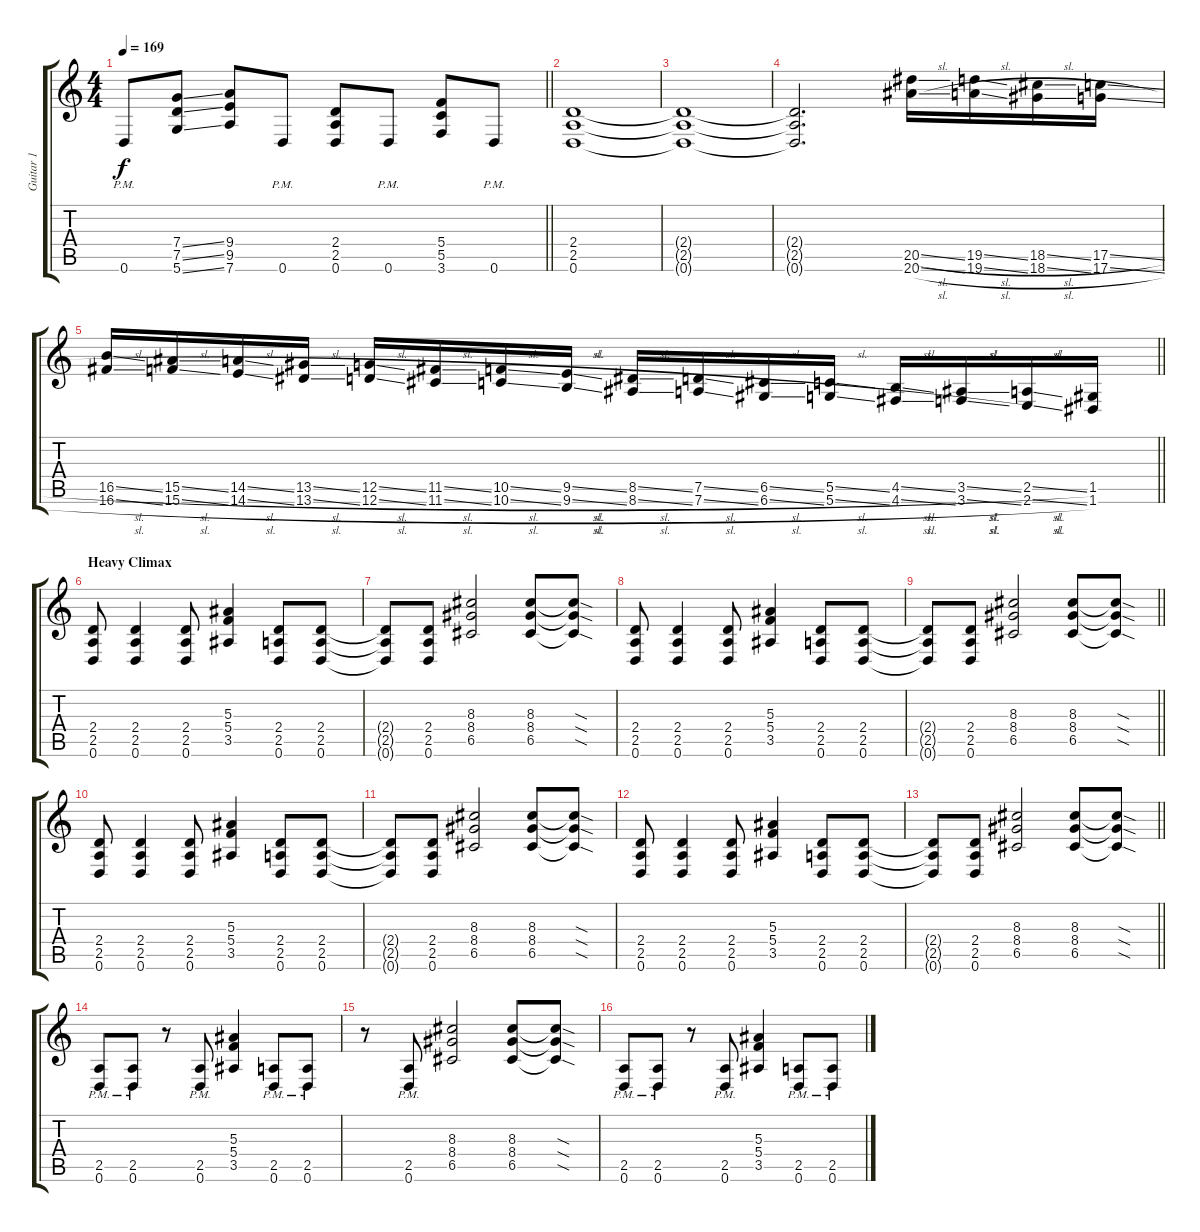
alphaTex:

\track ("Guitar 1" "Guitar 1") {instrument distortionguitar}
\staff {score tabs}
\tuning (D4 A3 F3 C3 G2 D2) {hide}
\ts (4 4)
\tempo 169
\clef g2
\barLineRight lightlight
\ks c
0.6{pm}.8{dy f} (7.4{ss} 7.5{ss} 5.6{ss}).8 (9.4 9.5 7.6).8 0.6{pm}.8 (2.4 2.5 0.6).8 0.6{pm}.8 (5.4 5.5 3.6).8 0.6{pm}.8 |
(2.4 2.5 0.6).1 |
(2.4{t} 2.5{t} 0.6{t}).1 |
(2.4{t} 2.5{t} 0.6{t}).2{d} (20.5{sl} 20.6{sl}).16 (19.5{sl} 19.6{sl}).16 (18.5{sl} 18.6{sl}).16 (17.5{sl} 17.6{sl}).16 |
\barLineRight lightlight
(16.5{sl} 16.6{sl}).16 (15.5{sl} 15.6{sl}).16 (14.5{sl} 14.6{sl}).16 (13.5{sl} 13.6{sl}).16 (12.5{sl} 12.6{sl}).16 (11.5{sl} 11.6{sl}).16 (10.5{sl} 10.6{sl}).16 (9.5{sl} 9.6{sl}).16 (8.5{sl} 8.6{sl}).16 (7.5{sl} 7.6{sl}).16 (6.5{sl} 6.6{sl}).16 (5.5{sl} 5.6{sl}).16 (4.5{sl} 4.6{sl}).16 (3.5{sl} 3.6{sl}).16 (2.5{sl} 2.6{sl}).16 (1.5 1.6).16 |
\section ("" "Heavy Climax ")
(2.4 2.5 0.6).8 (2.4 2.5 0.6).4 (2.4 2.5 0.6).8 (5.3 5.4 3.5).4 (2.4 2.5 0.6).8 (2.4 2.5 0.6).8 |
(2.4{t} 2.5{t} 0.6{t}).8 (2.4 2.5 0.6).8 (8.3 8.4 6.5).2 (8.3 8.4 6.5).8 (8.3{sod t} 8.4{sod t} 6.5{sod t}).8 |
(2.4 2.5 0.6).8 (2.4 2.5 0.6).4 (2.4 2.5 0.6).8 (5.3 5.4 3.5).4 (2.4 2.5 0.6).8 (2.4 2.5 0.6).8 |
\barLineRight lightlight
(2.4{t} 2.5{t} 0.6{t}).8 (2.4 2.5 0.6).8 (8.3 8.4 6.5).2 (8.3 8.4 6.5).8 (8.3{sod t} 8.4{sod t} 6.5{sod t}).8 |
(2.4 2.5 0.6).8 (2.4 2.5 0.6).4 (2.4 2.5 0.6).8 (5.3 5.4 3.5).4 (2.4 2.5 0.6).8 (2.4 2.5 0.6).8 |
(2.4{t} 2.5{t} 0.6{t}).8 (2.4 2.5 0.6).8 (8.3 8.4 6.5).2 (8.3 8.4 6.5).8 (8.3{sod t} 8.4{sod t} 6.5{sod t}).8 |
(2.4 2.5 0.6).8 (2.4 2.5 0.6).4 (2.4 2.5 0.6).8 (5.3 5.4 3.5).4 (2.4 2.5 0.6).8 (2.4 2.5 0.6).8 |
\barLineRight lightlight
(2.4{t} 2.5{t} 0.6{t}).8 (2.4 2.5 0.6).8 (8.3 8.4 6.5).2 (8.3 8.4 6.5).8 (8.3{sod t} 8.4{sod t} 6.5{sod t}).8 |
(2.5{pm} 0.6{pm}).8 (2.5{pm} 0.6{pm}).8 r.8 (2.5{pm} 0.6{pm}).8 (5.3 5.4 3.5).4 (2.5{pm} 0.6{pm}).8 (2.5{pm} 0.6{pm}).8 |
r.8 (2.5{pm} 0.6{pm}).8 (8.3 8.4 6.5).2 (8.3 8.4 6.5).8 (8.3{sod t} 8.4{sod t} 6.5{sod t}).8 |
(2.5{pm} 0.6{pm}).8 (2.5{pm} 0.6{pm}).8 r.8 (2.5{pm} 0.6{pm}).8 (5.3 5.4 3.5).4 (2.5{pm} 0.6{pm}).8 (2.5{pm} 0.6{pm}).8
